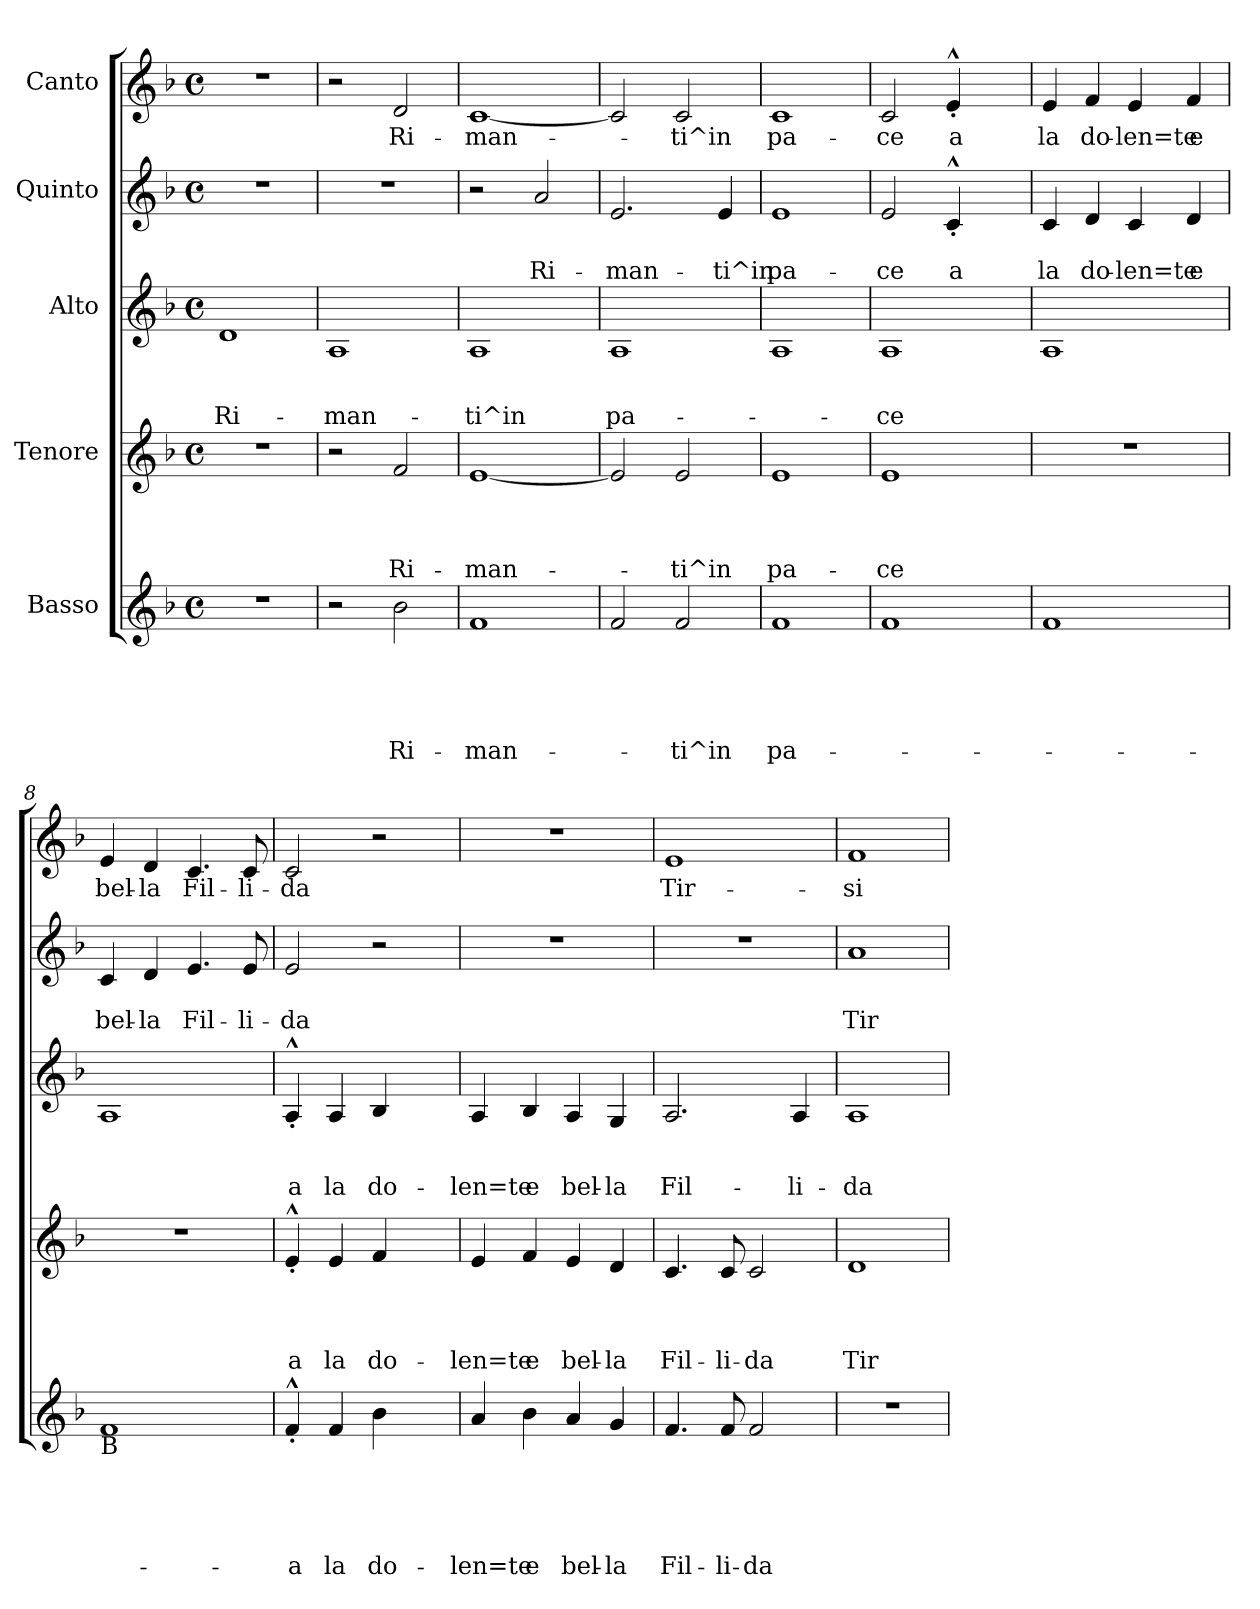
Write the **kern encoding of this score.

**kern	**text	**text	**text	**text	**text	**kern	**text	**text	**text	**text	**kern	**text	**text	**text	**kern	**text	**text	**kern	**text
*part5	*part5	*part5	*part5	*part5	*part5	*part4	*part4	*part4	*part4	*part4	*part3	*part3	*part3	*part3	*part2	*part2	*part2	*part1	*part1
*staff5	*staff5	*staff5	*staff5	*staff5	*staff5	*staff4	*staff4	*staff4	*staff4	*staff4	*staff3	*staff3	*staff3	*staff3	*staff2	*staff2	*staff2	*staff1	*staff1
*I"Basso	*	*	*	*	*	*I"Tenore	*	*	*	*	*I"Alto	*	*	*	*I"Quinto	*	*	*I"Canto	*
*clefG2	*	*	*	*	*	*clefG2	*	*	*	*	*clefG2	*	*	*	*clefG2	*	*	*clefG2	*
*k[b-]	*	*	*	*	*	*k[b-]	*	*	*	*	*k[b-]	*	*	*	*k[b-]	*	*	*k[b-]	*
*F:	*	*	*	*	*	*F:	*	*	*	*	*F:	*	*	*	*F:	*	*	*F:	*
*M4/4	*	*	*	*	*	*M4/4	*	*	*	*	*M4/4	*	*	*	*M4/4	*	*	*M4/4	*
*met(c)	*	*	*	*	*	*met(c)	*	*	*	*	*met(c)	*	*	*	*met(c)	*	*	*met(c)	*
=1	=1	=1	=1	=1	=1	=1	=1	=1	=1	=1	=1	=1	=1	=1	=1	=1	=1	=1	=1
!	!	!	!	!	!	!	!	!	!	!	!	!	!	!LO:LY:b	!	!	!	!	!
1r	.	.	.	.	.	1r	.	.	.	.	1d	.	.	Ri-	1r	.	.	1r	.
=2	=2	=2	=2	=2	=2	=2	=2	=2	=2	=2	=2	=2	=2	=2	=2	=2	=2	=2	=2
!	!	!	!	!	!	!	!	!	!	!	!	!	!	!LO:LY:b	!	!	!	!	!
2r	.	.	.	.	.	2r	.	.	.	.	1A	.	.	-man-	1r	.	.	2r	.
!	!	!	!	!	!LO:LY:b	!	!	!	!	!LO:LY:b	!	!	!	!	!	!	!	!	!LO:LY:b
2b-\	.	.	.	.	Ri-	2f/	.	.	.	Ri-	.	.	.	.	.	.	.	2d/	Ri-
=3	=3	=3	=3	=3	=3	=3	=3	=3	=3	=3	=3	=3	=3	=3	=3	=3	=3	=3	=3
!	!	!	!	!	!LO:LY:b	!	!	!	!	!LO:LY:b	!	!	!	!LO:LY:b	!	!	!	!	!LO:LY:b
1f	.	.	.	.	-man-	[<1e	.	.	.	-man-	1A	.	.	-ti^in	2r	.	.	[<1c	-man-
!	!	!	!	!	!	!	!	!	!	!	!	!	!	!	!	!	!LO:LY:b	!	!
.	.	.	.	.	.	.	.	.	.	.	.	.	.	.	2a/	.	Ri-	.	.
=4	=4	=4	=4	=4	=4	=4	=4	=4	=4	=4	=4	=4	=4	=4	=4	=4	=4	=4	=4
!	!	!	!	!	!	!	!	!	!	!	!	!	!	!LO:LY:b	!	!	!LO:LY:b	!	!
2f/	.	.	.	.	.	2e/]	.	.	.	.	1A	.	.	pa-	2.e/	.	-man-	2c/]	.
!	!	!	!	!	!LO:LY:b	!	!	!	!	!LO:LY:b	!	!	!	!	!	!	!	!	!LO:LY:b
2f/	.	.	.	.	-ti^in	2e/	.	.	.	-ti^in	.	.	.	.	.	.	.	2c/	-ti^in
!	!	!	!	!	!	!	!	!	!	!	!	!	!	!	!	!	!LO:LY:b	!	!
.	.	.	.	.	.	.	.	.	.	.	.	.	.	.	4e/	.	-ti^in	.	.
=5	=5	=5	=5	=5	=5	=5	=5	=5	=5	=5	=5	=5	=5	=5	=5	=5	=5	=5	=5
!	!	!	!	!	!LO:LY:b	!	!	!	!	!LO:LY:b	!	!	!	!	!	!	!LO:LY:b	!	!LO:LY:b
1f	.	.	.	.	pa-	1e	.	.	.	pa-	1A	.	.	.	1e	.	pa-	1c	pa-
=6	=6	=6	=6	=6	=6	=6	=6	=6	=6	=6	=6	=6	=6	=6	=6	=6	=6	=6	=6
!	!	!	!	!	!	!	!	!	!	!LO:LY:b	!	!	!	!LO:LY:b	!	!	!LO:LY:b	!	!LO:LY:b
1f	.	.	.	.	.	1e	.	.	.	-ce	1A	.	.	-ce	2e/	.	-ce	2c/	-ce
!	!	!	!	!	!	!	!	!	!	!	!	!	!	!	!	!	!LO:LY:b	!	!LO:LY:b
.	.	.	.	.	.	.	.	.	.	.	.	.	.	.	4c^^<'</	.	a	4e^^<'</	a
.	.	.	.	.	.	.	.	.	.	.	.	.	.	.	4ryy	.	.	4ryy	.
=7	=7	=7	=7	=7	=7	=7	=7	=7	=7	=7	=7	=7	=7	=7	=7	=7	=7	=7	=7
!	!	!	!	!	!	!	!	!	!	!	!	!	!	!	!	!	!LO:LY:b	!	!LO:LY:b
1f	.	.	.	.	.	1r	.	.	.	.	1A	.	.	.	4c/	.	la	4e/	la
!	!	!	!	!	!	!	!	!	!	!	!	!	!	!	!	!	!LO:LY:b	!	!LO:LY:b
.	.	.	.	.	.	.	.	.	.	.	.	.	.	.	4d/	.	do-	4f/	do-
!	!	!	!	!	!	!	!	!	!	!	!	!	!	!	!	!	!LO:LY:b	!	!LO:LY:b
.	.	.	.	.	.	.	.	.	.	.	.	.	.	.	4c/	.	-len=te	4e/	-len=te
!	!	!	!	!	!	!	!	!	!	!	!	!	!	!	!	!	!LO:LY:b	!	!LO:LY:b
.	.	.	.	.	.	.	.	.	.	.	.	.	.	.	4d/	.	e	4f/	e
!!LO:LB:g=z
=8	=8	=8	=8	=8	=8	=8	=8	=8	=8	=8	=8	=8	=8	=8	=8	=8	=8	=8	=8
!LO:TX:b:t=B	!	!	!	!	!	!	!	!	!	!	!	!	!	!	!	!	!	!	!
!	!	!	!	!	!	!	!	!	!	!	!	!	!	!	!	!	!LO:LY:b	!	!LO:LY:b
1f	.	.	.	.	.	1r	.	.	.	.	1A	.	.	.	4c/	.	bel-	4e/	bel-
!	!	!	!	!	!	!	!	!	!	!	!	!	!	!	!	!	!LO:LY:b	!	!LO:LY:b
.	.	.	.	.	.	.	.	.	.	.	.	.	.	.	4d/	.	-la	4d/	-la
!	!	!	!	!	!	!	!	!	!	!	!	!	!	!	!	!	!LO:LY:b	!	!LO:LY:b
.	.	.	.	.	.	.	.	.	.	.	.	.	.	.	4.e/	.	Fil-	4.c/	Fil-
!	!	!	!	!	!	!	!	!	!	!	!	!	!	!	!	!	!LO:LY:b	!	!LO:LY:b
.	.	.	.	.	.	.	.	.	.	.	.	.	.	.	8e/	.	-li-	8c/	-li-
=9	=9	=9	=9	=9	=9	=9	=9	=9	=9	=9	=9	=9	=9	=9	=9	=9	=9	=9	=9
!	!	!	!	!	!LO:LY:b	!	!	!	!	!LO:LY:b	!	!	!	!LO:LY:b	!	!	!LO:LY:b	!	!LO:LY:b
4f^^<'</	.	.	.	.	-a	4e^^<'</	.	.	.	a	4A^^<'</	.	.	a	2e/	.	-da	2c/	-da
!	!	!	!	!	!LO:LY:b	!	!	!	!	!LO:LY:b	!	!	!	!LO:LY:b	!	!	!	!	!
4f/	.	.	.	.	la	4e/	.	.	.	la	4A/	.	.	la	.	.	.	.	.
!	!	!	!	!	!LO:LY:b	!	!	!	!	!LO:LY:b	!	!	!	!LO:LY:b	!	!	!	!	!
4b-\	.	.	.	.	do-	4f/	.	.	.	do-	4B-/	.	.	do-	2r	.	.	2r	.
4ryy	.	.	.	.	.	4ryy	.	.	.	.	4ryy	.	.	.	.	.	.	.	.
=10	=10	=10	=10	=10	=10	=10	=10	=10	=10	=10	=10	=10	=10	=10	=10	=10	=10	=10	=10
!	!	!	!	!	!LO:LY:b	!	!	!	!	!LO:LY:b	!	!	!	!LO:LY:b	!	!	!	!	!
4a/	.	.	.	.	-len=te	4e/	.	.	.	-len=te	4A/	.	.	-len=te	1r	.	.	1r	.
!	!	!	!	!	!LO:LY:b	!	!	!	!	!LO:LY:b	!	!	!	!LO:LY:b	!	!	!	!	!
4b-\	.	.	.	.	e	4f/	.	.	.	e	4B-/	.	.	e	.	.	.	.	.
!	!	!	!	!	!LO:LY:b	!	!	!	!	!LO:LY:b	!	!	!	!LO:LY:b	!	!	!	!	!
4a/	.	.	.	.	bel-	4e/	.	.	.	bel-	4A/	.	.	bel-	.	.	.	.	.
!	!	!	!	!	!LO:LY:b	!	!	!	!	!LO:LY:b	!	!	!	!LO:LY:b	!	!	!	!	!
4g/	.	.	.	.	-la	4d/	.	.	.	-la	4G/	.	.	-la	.	.	.	.	.
=11	=11	=11	=11	=11	=11	=11	=11	=11	=11	=11	=11	=11	=11	=11	=11	=11	=11	=11	=11
!	!	!	!	!	!LO:LY:b	!	!	!	!	!LO:LY:b	!	!	!	!LO:LY:b	!	!	!	!	!LO:LY:b
4.f/	.	.	.	.	Fil-	4.c/	.	.	.	Fil-	2.A/	.	.	Fil-	1r	.	.	1e	Tir-
!	!	!	!	!	!LO:LY:b	!	!	!	!	!LO:LY:b	!	!	!	!	!	!	!	!	!
8f/	.	.	.	.	-li-	8c/	.	.	.	-li-	.	.	.	.	.	.	.	.	.
!	!	!	!	!	!LO:LY:b	!	!	!	!	!LO:LY:b	!	!	!	!	!	!	!	!	!
2f/	.	.	.	.	-da	2c/	.	.	.	-da	.	.	.	.	.	.	.	.	.
!	!	!	!	!	!	!	!	!	!	!	!	!	!	!LO:LY:b	!	!	!	!	!
.	.	.	.	.	.	.	.	.	.	.	4A/	.	.	-li-	.	.	.	.	.
=12	=12	=12	=12	=12	=12	=12	=12	=12	=12	=12	=12	=12	=12	=12	=12	=12	=12	=12	=12
!	!	!	!	!	!	!	!	!	!	!LO:LY:b	!	!	!	!LO:LY:b	!	!	!LO:LY:b	!	!LO:LY:b
1r	.	.	.	.	.	1d	.	.	.	Tir-	1A	.	.	-da	1a	.	Tir-	1f	-si
=	=	=	=	=	=	=	=	=	=	=	=	=	=	=	=	=	=	=	=
*-	*-	*-	*-	*-	*-	*-	*-	*-	*-	*-	*-	*-	*-	*-	*-	*-	*-	*-	*-
